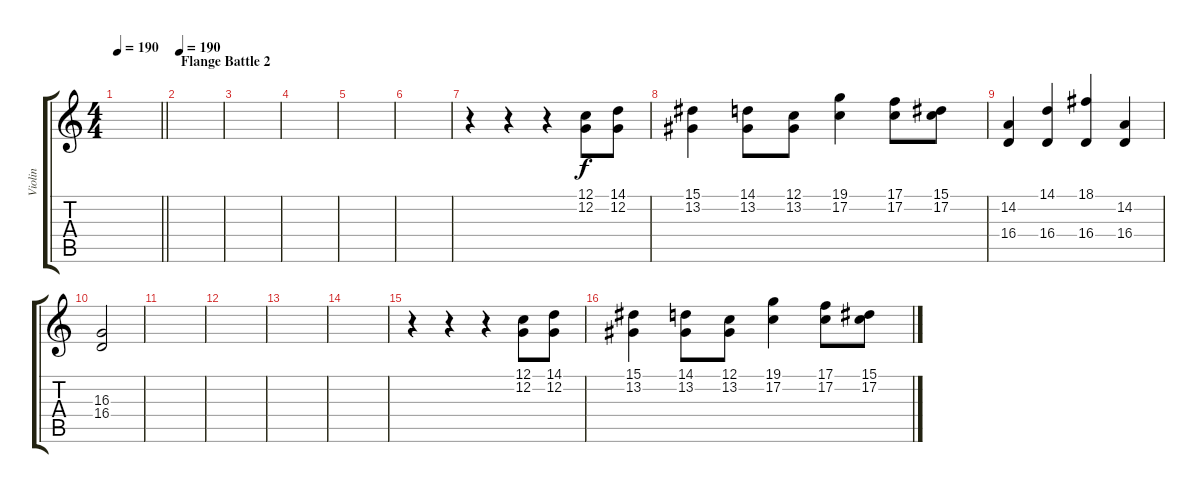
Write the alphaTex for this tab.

\track ("Violin" "Violin") {instrument fiddle}
\staff {score tabs}
\tuning (C4 G3 Eb3 Bb2 F2 C2) {hide}
\ts (4 4)
\tempo 190
\clef g2
\barLineRight lightlight
\ks c
|
\section ("" "Flange Battle 2")
\tempo 190
|
|
|
|
|
r.4 r.4 r.4 (12.1 12.2).8 (14.1 12.2).8 |
(15.1 13.2).4 (14.1 13.2).8 (12.1 13.2).8 (19.1 17.2).4 (17.1 17.2).8 (15.1 17.2).8 |
(14.2 16.4).4 (14.1 16.4).4 (18.1 16.4).4 (14.2 16.4).4 |
(16.3 16.4).2 |
|
|
|
|
r.4 r.4 r.4 (12.1 12.2).8 (14.1 12.2).8 |
(15.1 13.2).4 (14.1 13.2).8 (12.1 13.2).8 (19.1 17.2).4 (17.1 17.2).8 (15.1 17.2).8
